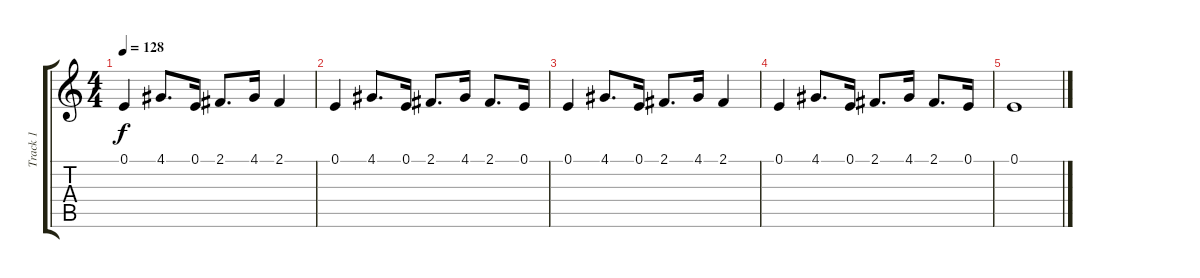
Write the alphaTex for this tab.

\track ("Track 1" "Track 1") {instrument vibraphone}
\staff {score tabs}
\tuning (E4 B3 G3 D3 A2 E2) {hide}
\ts (4 4)
\tempo 128
\clef g2
\ks c
0.1.4{dy f} 4.1.8{d} 0.1.16 2.1.8{d} 4.1.16 2.1.4 |
0.1.4 4.1.8{d} 0.1.16 2.1.8{d} 4.1.16 2.1.8{d} 0.1.16 |
0.1.4 4.1.8{d} 0.1.16 2.1.8{d} 4.1.16 2.1.4 |
0.1.4 4.1.8{d} 0.1.16 2.1.8{d} 4.1.16 2.1.8{d} 0.1.16 |
0.1.1
